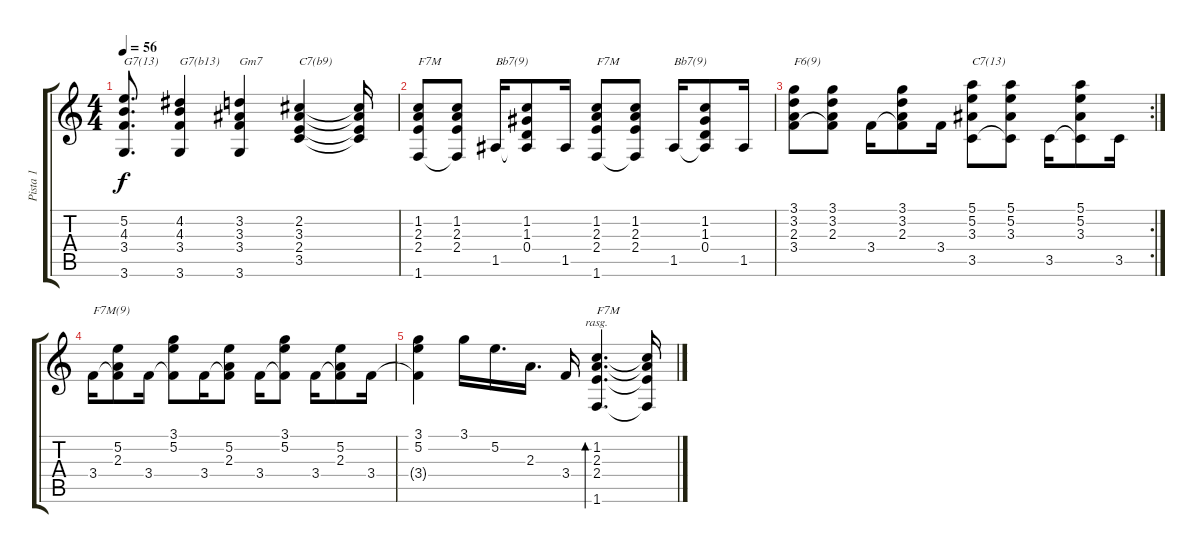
\track ("Pista 1" "Pista 1") {instrument acousticguitarnylon}
\staff {score tabs}
\tuning (E4 B3 G3 D3 A2 E2) {hide}
\ts (4 4)
\tempo 56
\clef g2
\ks c
(5.2 4.3 3.4 3.6).8{d txt "G7(13)" dy f} (4.2 4.3 3.4 3.6).4{txt "G7(b13)"} (3.2 3.3 3.4 3.6).4{txt "Gm7"} (2.2 3.3 2.4 3.5).4{txt "C7(b9)"} (2.2{t} 3.3{t} 2.4{t} 3.5{t}).16 |
(1.2 2.3 2.4 1.6).8{txt "F7M"} (1.2 2.3 2.4 1.6{t}).8 1.5.16{txt "Bb7(9)"} (1.2 1.3 0.4 1.5{t}).8 1.5.16 (1.2 2.3 2.4 1.6).8{txt "F7M"} (1.2 2.3 2.4 1.6{t}).8 1.5.16{txt "Bb7(9)"} (1.2 1.3 0.4 1.5{t}).8 1.5.16 |
\rc 2
(3.1 3.2 2.3 3.4).8{txt "F6(9)"} (3.1 3.2 2.3 3.4{t}).8 3.4.16 (3.1 3.2 2.3 3.4{t}).8 3.4.16 (5.1 5.2 3.3 3.5).8{txt "C7(13)"} (5.1 5.2 3.3 3.5{t}).8 3.5.16 (5.1 5.2 3.3 3.5{t}).8 3.5.16 |
3.4.16{txt "F7M(9)"} (5.2 2.3 3.4{t}).8 3.4.16 (3.1 5.2 3.4{t}).8 3.4.16 (5.2 2.3 3.4{t}).8 3.4.16 (3.1 5.2 3.4{t}).8 3.4.16 (5.2 2.3 3.4{t}).8 3.4.16 |
(3.1 5.2 3.4{t}).4 3.1.16 5.2.16{d} 2.3.16{d} 3.4.16 (1.2 2.3 2.4 1.6).4{d bd 60 rasg ii txt "F7M"} (1.2{t} 2.3{t} 2.4{t} 1.6{t}).16
